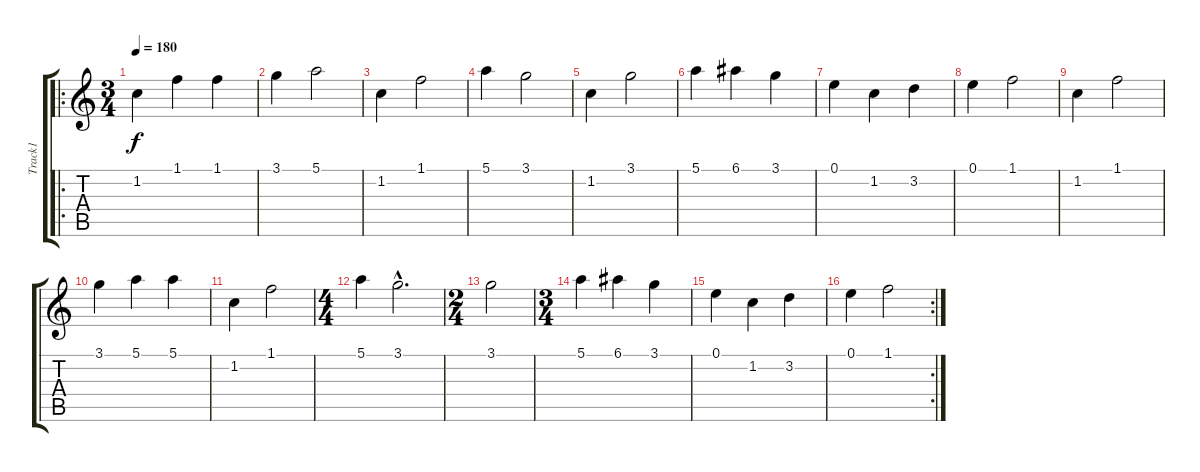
\track ("Track1" "Track1") {instrument acousticguitarnylon}
\staff {score tabs}
\tuning (E4 B3 G3 D3 A2 E2) {hide}
\ro
\ts (3 4)
\tempo 180
\clef g2
\ks c
1.2.4{dy f instrument acousticguitarnylon} 1.1.4 1.1.4 |
3.1.4 5.1.2 |
1.2.4 1.1.2 |
5.1.4 3.1.2 |
1.2.4 3.1.2 |
5.1.4 6.1.4 3.1.4 |
0.1.4 1.2.4 3.2.4 |
0.1.4 1.1.2 |
1.2.4 1.1.2 |
3.1.4 5.1.4 5.1.4 |
1.2.4 1.1.2 |
\ts (4 4)
5.1.4 3.1{hac}.2{d} |
\ts (2 4)
3.1.2 |
\ts (3 4)
5.1.4 6.1.4 3.1.4 |
0.1.4 1.2.4 3.2.4 |
\rc 2
0.1.4 1.1.2
